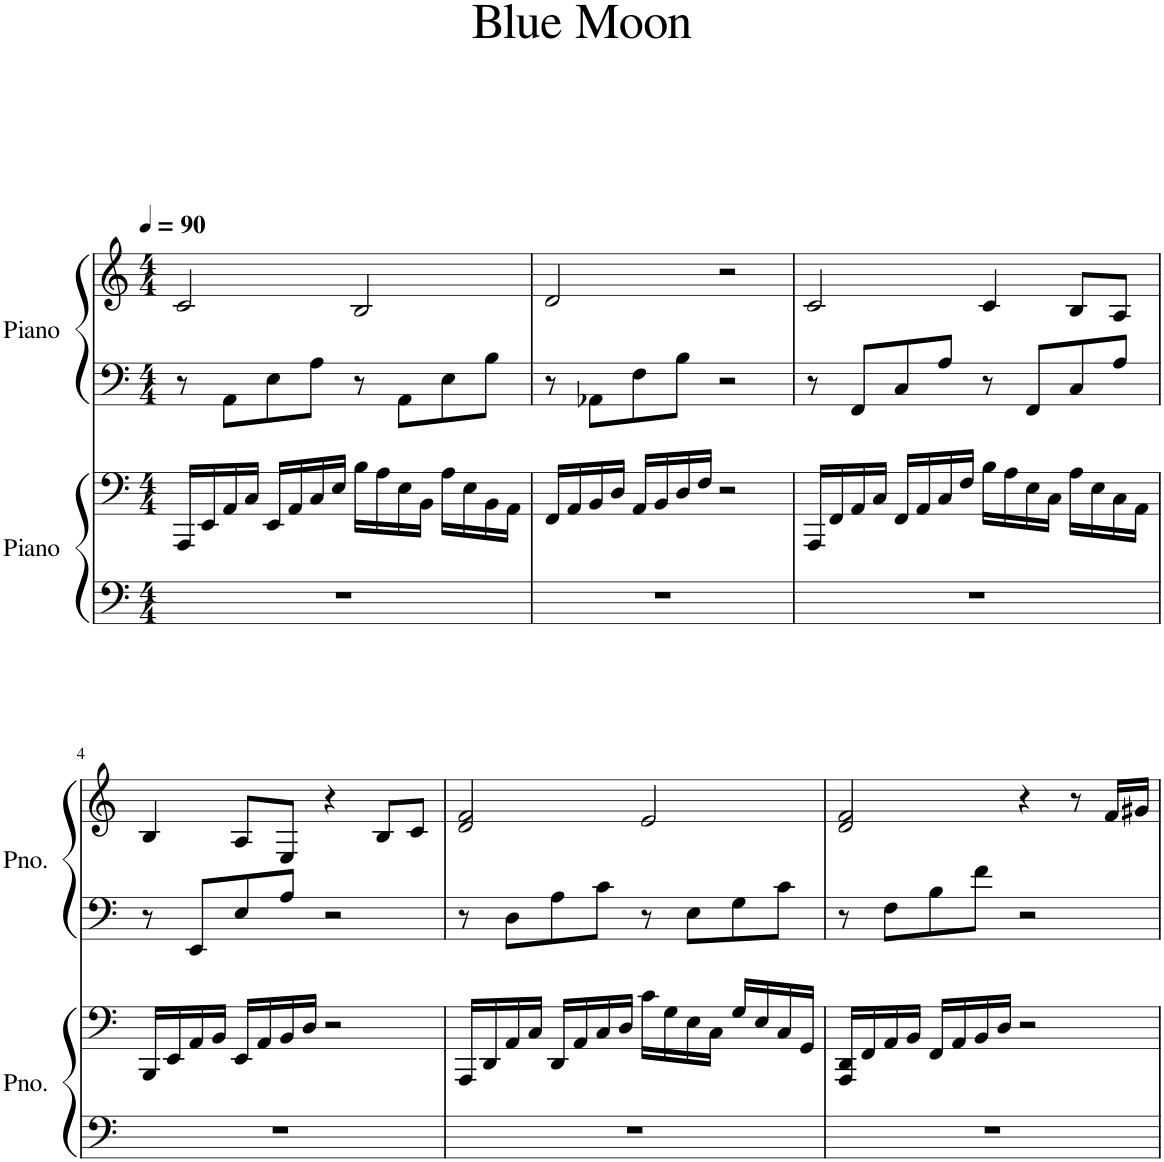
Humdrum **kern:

**kern	**kern	**kern	**kern
*part2	*part2	*part1	*part1
*staff4	*staff3	*staff2	*staff1
*I"Piano	*	*I"Piano	*
*I'Pno.	*	*I'Pno.	*
*clefF4	*clefF4	*clefF4	*clefG2
*k[]	*k[]	*k[]	*k[]
*M4/4	*M4/4	*M4/4	*M4/4
*MM90	*MM90	*MM90	*MM90
=1	=1	=1	=1
1r	16AAA/LL	8r	2c/
.	16EE/	.	.
.	16AA/	8AA\L	.
.	16C/JJ	.	.
.	16EE/LL	8E\	.
.	16AA/	.	.
.	16C/	8A\J	.
.	16E/JJ	.	.
.	16B\LL	8r	2B/
.	16A\	.	.
.	16E\	8AA\L	.
.	16BB\JJ	.	.
.	16A\LL	8E\	.
.	16E\	.	.
.	16BB\	8B\J	.
.	16AA\JJ	.	.
=2	=2	=2	=2
1r	16FF/LL	8r	2d/
.	16AA/	.	.
.	16BB/	8AA-X\L	.
.	16D/JJ	.	.
.	16AA/LL	8F\	.
.	16BB/	.	.
.	16D/	8B\J	.
.	16F/JJ	.	.
.	2r	2r	2r
=3	=3	=3	=3
1r	16AAA/LL	8r	2c/
.	16FF/	.	.
.	16AA/	8FF/L	.
.	16C/JJ	.	.
.	16FF/LL	8C/	.
.	16AA/	.	.
.	16C/	8A/J	.
.	16F/JJ	.	.
.	16B\LL	8r	4c/
.	16A\	.	.
.	16E\	8FF/L	.
.	16C\JJ	.	.
.	16A\LL	8C/	8B/L
.	16E\	.	.
.	16C\	8A/J	8A/J
.	16AA\JJ	.	.
!!LO:LB:g=z
=4	=4	=4	=4
1r	16BBB/LL	8r	4B/
.	16EE/	.	.
.	16AA/	8EE/L	.
.	16BB/JJ	.	.
.	16EE/LL	8E/	8A/L
.	16AA/	.	.
.	16BB/	8A/J	8E/J
.	16D/JJ	.	.
.	2r	2r	4r
.	.	.	8B/L
.	.	.	8c/J
=5	=5	=5	=5
1r	16AAA/LL	8r	2d/ 2f/
.	16DD/	.	.
.	16AA/	8D\L	.
.	16C/JJ	.	.
.	16DD/LL	8A\	.
.	16AA/	.	.
.	16C/	8c\J	.
.	16D/JJ	.	.
.	16c\LL	8r	2e/
.	16G\	.	.
.	16E\	8E\L	.
.	16C\JJ	.	.
.	16G/LL	8G\	.
.	16E/	.	.
.	16C/	8c\J	.
.	16GG/JJ	.	.
=6	=6	=6	=6
1r	16AAA/ 16DD/LL	8r	2d/ 2f/
.	16FF/	.	.
.	16AA/	8F\L	.
.	16BB/JJ	.	.
.	16FF/LL	8B\	.
.	16AA/	.	.
.	16BB/	8f\J	.
.	16D/JJ	.	.
.	2r	2r	4r
.	.	.	8r
.	.	.	16f/LL
.	.	.	16g#X/JJ
=	=	=	=
*-	*-	*-	*-
